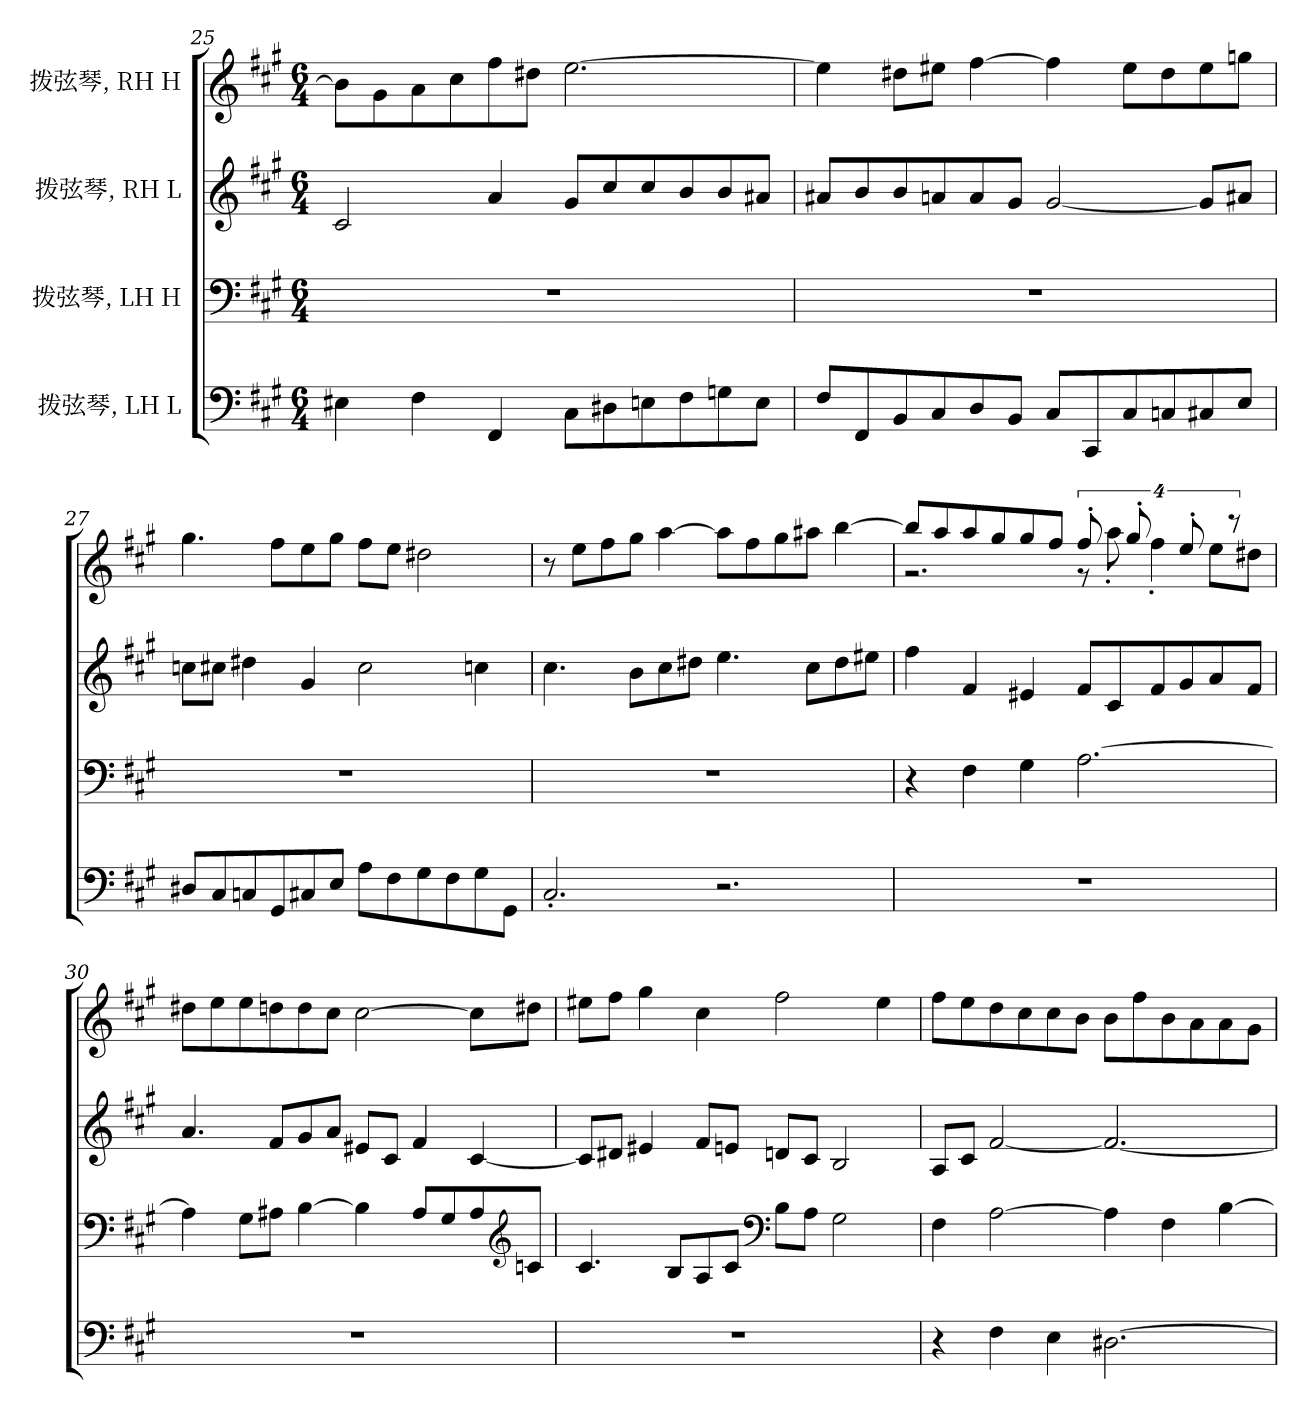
**kern	**kern	**kern	**kern
*part4	*part3	*part2	*part1
*staff4	*staff3	*staff2	*staff1
*I"拨弦琴, LH L	*I"拨弦琴, LH H	*I"拨弦琴, RH L	*I"拨弦琴, RH H
*clefF4	*clefF4	*clefG2	*clefG2
*k[f#c#g#]	*k[f#c#g#]	*k[f#c#g#]	*k[f#c#g#]
*M6/4	*M6/4	*M6/4	*M6/4
=25	=25	=25	=25
4E#X\	1.r	2c#/	8b\L]
.	.	.	8g#\
4F#\	.	.	8a\
.	.	.	8cc#\
4FF#/	.	4a/	8ff#\
.	.	.	8dd#X\J
8C#\L	.	8g#/L	[2.ee\
8D#X\	.	8cc#/	.
8En\	.	8cc#/	.
8F#\	.	8b/	.
8Gn\	.	8b/	.
8E\J	.	8a#X/J	.
!!LO:LB:g=z
=26	=26	=26	=26
8F#/L	1.r	8a#X/L	4ee\]
8FF#/	.	8b/	.
8BB/	.	8b/	8dd#X\L
8C#/	.	8an/	8ee#X\J
8D/	.	8a/	[4ff#\
8BB/J	.	8g#/J	.
8C#/L	.	[2g#/	4ff#\]
8CC#/	.	.	.
8C#/	.	.	8ee#\L
8Cn/	.	.	8dd#\
8C#X/	.	8g#/L]	8ee#\
8E/J	.	8a#X/J	8ggn\J
=27	=27	=27	=27
8D#X/L	1.r	8ccn\L	4.gg#\
8C#/	.	8cc#X\J	.
8Cn/	.	4dd#X\	.
8GG#/	.	.	8ff#\L
8C#X/	.	4g#/	8ee\
8E/J	.	.	8gg#\J
8A\L	.	2cc#\	8ff#\L
8F#\	.	.	8ee\J
8G#\	.	.	2dd#X\
8F#\	.	.	.
8G#\	.	4ccn\	.
8GG#\J	.	.	.
!!LO:PB:g=z
=28	=28	=28	=28
2.C#'/	1.r	4.cc#\	8r
.	.	.	8ee\L
.	.	.	8ff#\
.	.	8b\L	8gg#\J
.	.	8cc#\	[4aa\
.	.	8dd#X\J	.
2.r	.	4.ee\	8aa\L]
.	.	.	8ff#\
.	.	.	8gg#\
.	.	8cc#\L	8aa#X\J
.	.	8dd#\	[4bb\
.	.	8ee#X\J	.
=29	=29	=29	=29
*	*	*	*^
1.r	4r	4ff#\	8bb/L]	2.r
.	.	.	8aa/	.
.	4F#\	4f#/	8aa/	.
.	.	.	8gg#/	.
.	4G#\	4e#X/	8gg#/	.
.	.	.	8ff#/J	.
.	[2.A\	8f#/L	16%3ff#'/	8r
.	.	8c#/	.	8aa'\
.	.	.	16%3gg#'/	.
.	.	8f#/	.	4ff#'\
.	.	8g#/	16%3ee'/	.
.	.	8a/	.	8ee\L
.	.	.	16%3r	.
.	.	8f#/J	.	8dd#X\J
*	*	*	*v	*v
!!LO:LB:g=z
=30	=30	=30	=30
1.r	4A\]	4.a/	8dd#X\L
.	.	.	8ee\
.	8G#\L	.	8ee\
.	8A#X\J	8f#/L	8ddn\
.	[4B\	8g#/	8dd\
.	.	8a/J	8cc#\J
.	4B\]	8e#X/L	[2cc#\
.	.	8c#/J	.
.	8A#/L	4f#/	.
.	8G#/	.	.
.	8A#/	[4c#/	8cc#\L]
*	*clefG2	*	*
.	8cn/J	.	8dd#X\J
=31	=31	=31	=31
1.r	4.c#/	8c#/L]	8ee#X\L
.	.	8d#X/J	8ff#\J
.	.	4e#X/	4gg#\
.	8B/L	.	.
.	8A/	8f#/L	4cc#\
.	8c#/J	8en/J	.
*	*clefF4	*	*
.	8B\L	8dn/L	2ff#\
.	8A\J	8c#/J	.
.	2G#\	2B/	.
.	.	.	4ee#\
=32	=32	=32	=32
4r	4F#\	8A/L	8ff#\L
.	.	8c#/J	8ee\
4F#\	[2A\	[2f#/	8dd\
.	.	.	8cc#\
4E\	.	.	8cc#\
.	.	.	8b\J
[2.D#X\	4A\]	2.f#/_	8b\L
.	.	.	8ff#\
.	4F#\	.	8b\
.	.	.	8a\
.	[4B\	.	8a\
.	.	.	8g#\J
=	=	=	=
*-	*-	*-	*-
